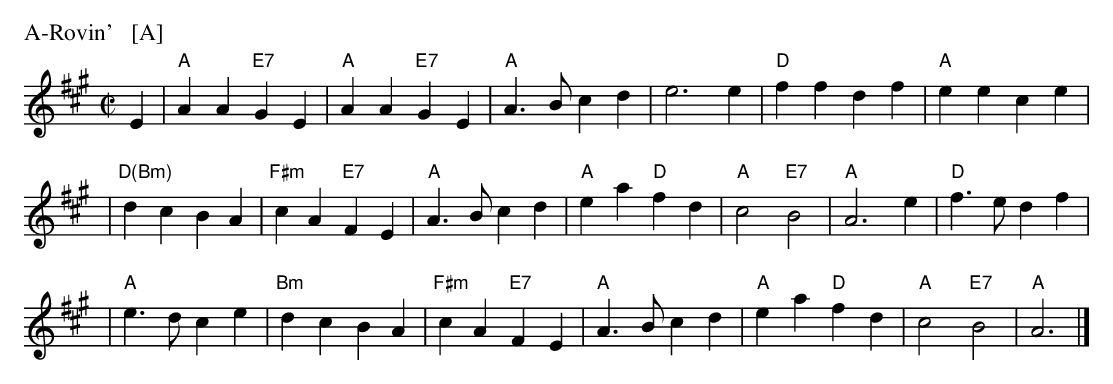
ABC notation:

X:1
M: C|
L: 1/4
P: A-Rovin'   [A]
K: A
E \
| "A"AA "E7"GE | "A"AA "E7"GE | "A"A>B cd | e3 e | "D"ff df | "A"ee ce |
| "D(Bm)"dc BA | "F#m"cA "E7"FE | "A"A>B cd | "A"ea "D"fd | "A"c2 "E7"B2 | "A"A3 e | "D"f>e df |
| "A"e>d ce | "Bm"dc BA | "F#m"cA "E7"FE | "A"A>B cd | "A"ea "D"fd | "A"c2 "E7"B2 | "A"A3 |]
